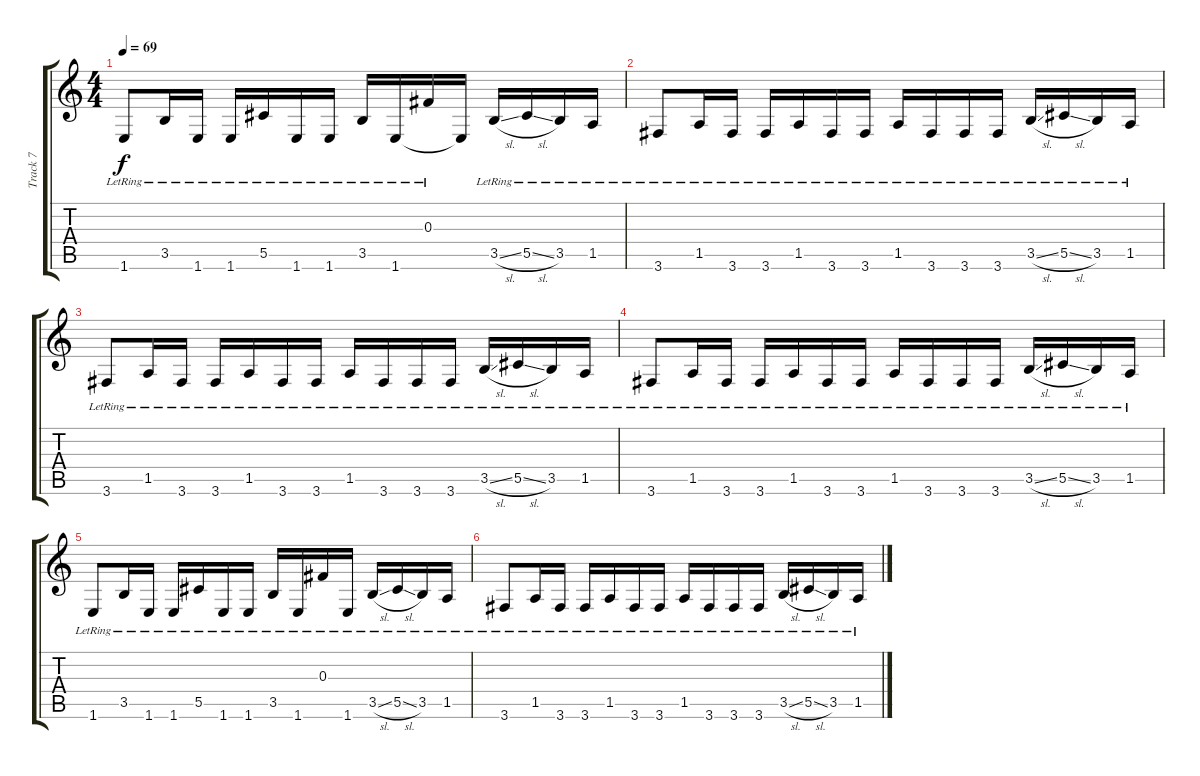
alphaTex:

\track ("Track 7" "Track 7") {instrument acousticguitarsteel}
\staff {score tabs}
\tuning (Eb4 Bb3 Gb3 Db3 Ab2 Eb2) {hide}
\ts (4 4)
\tempo 69
\clef g2
\ks c
1.6{lr}.8{dy f} 3.5{lr}.16 1.6{lr}.16 1.6{lr}.16 5.5{lr}.16 1.6{lr}.16 1.6{lr}.16 3.5{lr}.16 1.6{lr}.16 0.3{lr}.16 1.6{t}.16 3.5{sl lr}.16 5.5{sl lr}.16 3.5{lr}.16 1.5{lr}.16 |
3.6{lr}.8 1.5{lr}.16 3.6{lr}.16 3.6{lr}.16 1.5{lr}.16 3.6{lr}.16 3.6{lr}.16 1.5{lr}.16 3.6{lr}.16 3.6{lr}.16 3.6{lr}.16 3.5{sl lr}.16 5.5{sl lr}.16 3.5{lr}.16 1.5{lr}.16 |
3.6{lr}.8 1.5{lr}.16 3.6{lr}.16 3.6{lr}.16 1.5{lr}.16 3.6{lr}.16 3.6{lr}.16 1.5{lr}.16 3.6{lr}.16 3.6{lr}.16 3.6{lr}.16 3.5{sl lr}.16 5.5{sl lr}.16 3.5{lr}.16 1.5{lr}.16 |
3.6{lr}.8 1.5{lr}.16 3.6{lr}.16 3.6{lr}.16 1.5{lr}.16 3.6{lr}.16 3.6{lr}.16 1.5{lr}.16 3.6{lr}.16 3.6{lr}.16 3.6{lr}.16 3.5{sl lr}.16 5.5{sl lr}.16 3.5{lr}.16 1.5{lr}.16 |
1.6{lr}.8 3.5{lr}.16 1.6{lr}.16 1.6{lr}.16 5.5{lr}.16 1.6{lr}.16 1.6{lr}.16 3.5{lr}.16 1.6{lr}.16 0.3{lr}.16 1.6{lr}.16 3.5{sl lr}.16 5.5{sl lr}.16 3.5{lr}.16 1.5{lr}.16 |
3.6{lr}.8 1.5{lr}.16 3.6{lr}.16 3.6{lr}.16 1.5{lr}.16 3.6{lr}.16 3.6{lr}.16 1.5{lr}.16 3.6{lr}.16 3.6{lr}.16 3.6{lr}.16 3.5{sl lr}.16 5.5{sl lr}.16 3.5{lr}.16 1.5{lr}.16
